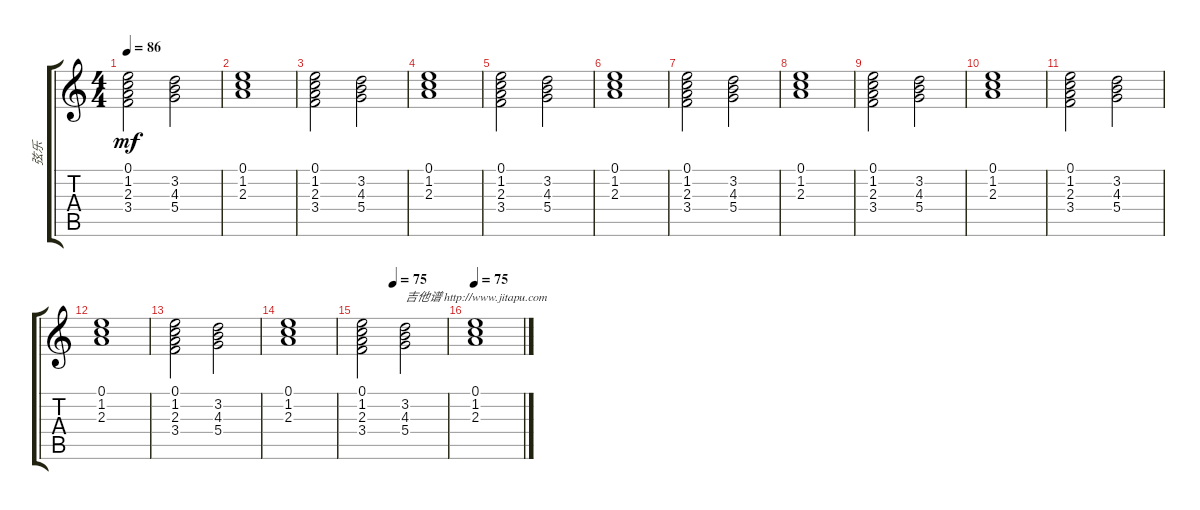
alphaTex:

\track ("弦乐" "弦乐") {instrument overdrivenguitar}
\staff {score tabs}
\tuning (E4 B3 G3 D3 A2 E2) {hide}
\ts (4 4)
\tempo 86
\clef g2
\ks c
(0.1 1.2 2.3 3.4).2{dy mf} (3.2 4.3 5.4).2 |
(0.1 1.2 2.3).1 |
(0.1 1.2 2.3 3.4).2 (3.2 4.3 5.4).2 |
(0.1 1.2 2.3).1 |
(0.1 1.2 2.3 3.4).2 (3.2 4.3 5.4).2 |
(0.1 1.2 2.3).1 |
(0.1 1.2 2.3 3.4).2 (3.2 4.3 5.4).2 |
(0.1 1.2 2.3).1 |
(0.1 1.2 2.3 3.4).2 (3.2 4.3 5.4).2 |
(0.1 1.2 2.3).1 |
(0.1 1.2 2.3 3.4).2 (3.2 4.3 5.4).2 |
(0.1 1.2 2.3).1 |
(0.1 1.2 2.3 3.4).2 (3.2 4.3 5.4).2 |
(0.1 1.2 2.3).1 |
\tempo (75 0.375)
(0.1 1.2 2.3 3.4).2 (3.2 4.3 5.4).2{txt "吉他谱 http://www.jitapu.com"} |
\tempo 75
(0.1 1.2 2.3).1
